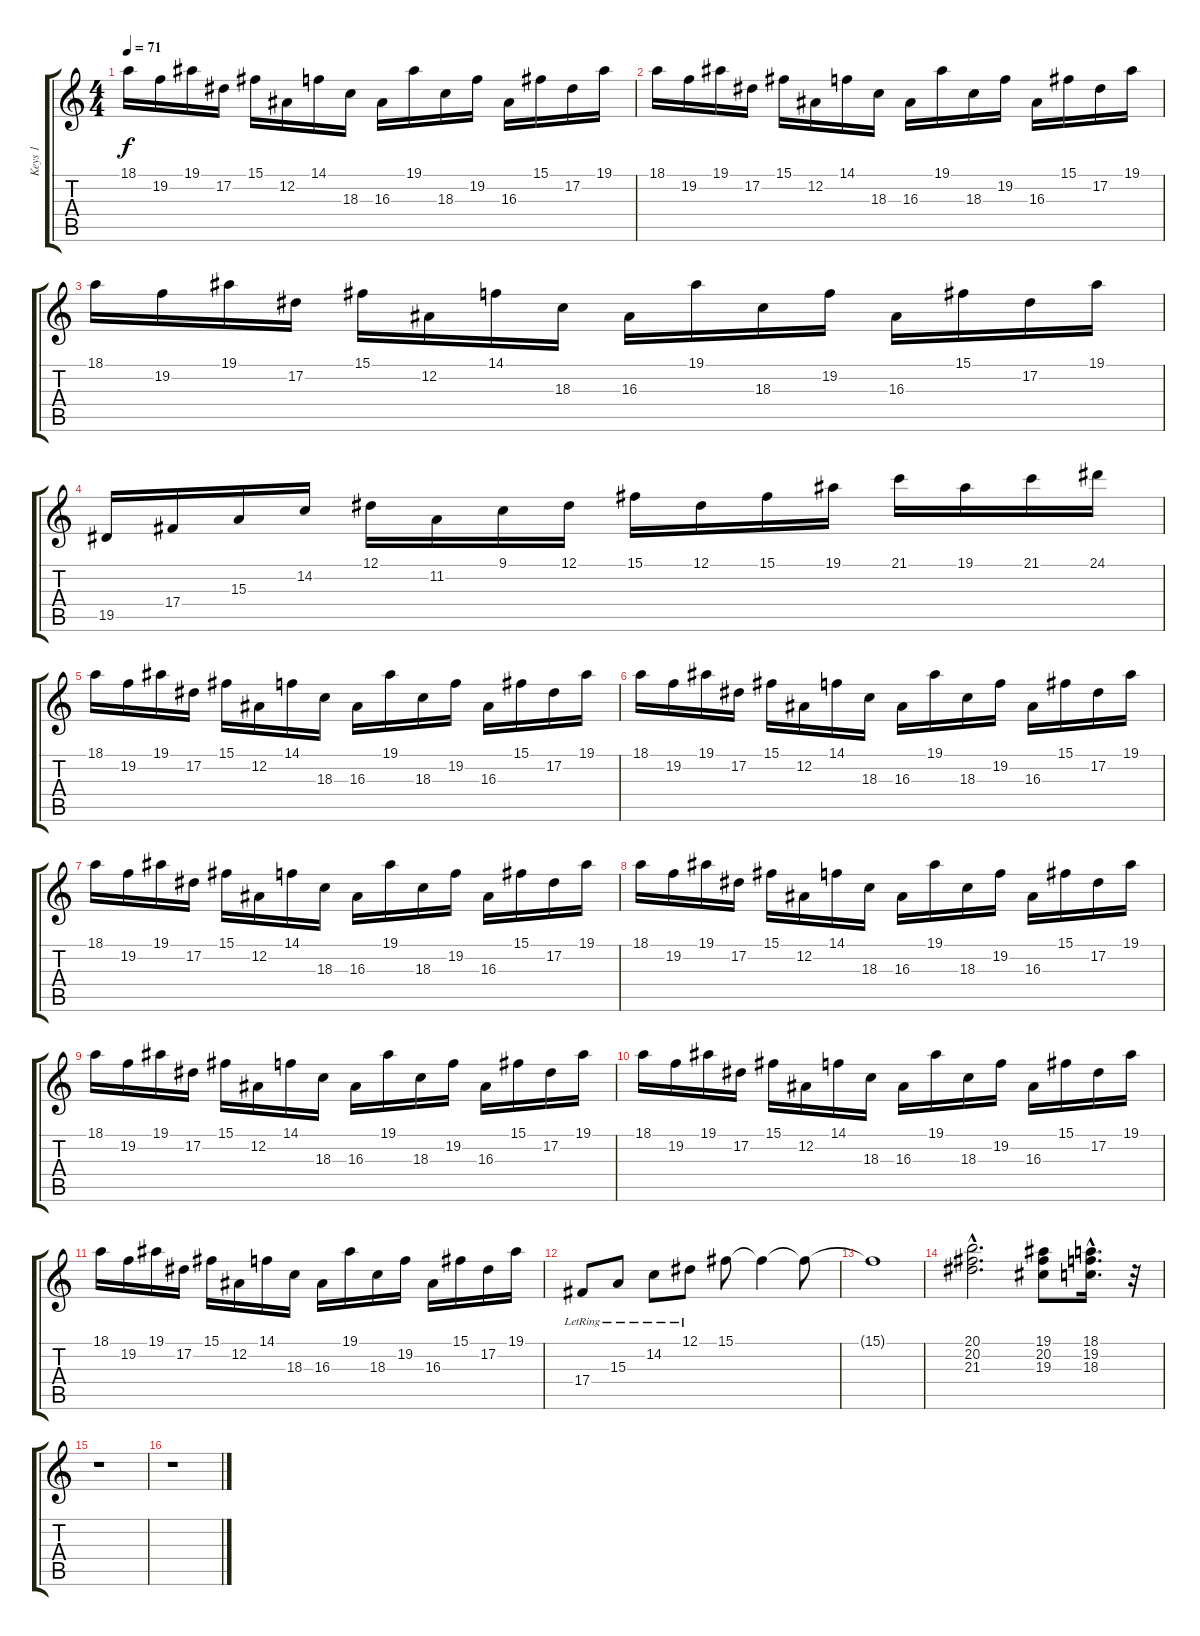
\track ("Keys 1" "Keys 1") {instrument harpsichord}
\staff {score tabs}
\tuning (Eb4 Bb3 Gb3 Db3 Ab2 Eb2) {hide}
\ts (4 4)
\tempo 71
\clef g2
\ks c
18.1.16{dy f volume 7} 19.2.16 19.1.16 17.2.16 15.1.16 12.2.16 14.1.16 18.3.16 16.3.16 19.1.16 18.3.16 19.2.16 16.3.16 15.1.16 17.2.16 19.1.16 |
18.1.16 19.2.16 19.1.16 17.2.16 15.1.16 12.2.16 14.1.16 18.3.16 16.3.16 19.1.16 18.3.16 19.2.16 16.3.16 15.1.16 17.2.16 19.1.16 |
18.1.16 19.2.16 19.1.16 17.2.16 15.1.16 12.2.16 14.1.16 18.3.16 16.3.16 19.1.16 18.3.16 19.2.16 16.3.16 15.1.16 17.2.16 19.1.16 |
19.5.16 17.4.16 15.3.16 14.2.16 12.1.16 11.2.16 9.1.16 12.1.16 15.1.16 12.1.16 15.1.16 19.1.16 21.1.16 19.1.16 21.1.16 24.1.16 |
18.1.16 19.2.16 19.1.16 17.2.16 15.1.16 12.2.16 14.1.16 18.3.16 16.3.16 19.1.16 18.3.16 19.2.16 16.3.16 15.1.16 17.2.16 19.1.16 |
18.1.16 19.2.16 19.1.16 17.2.16 15.1.16 12.2.16 14.1.16 18.3.16 16.3.16 19.1.16 18.3.16 19.2.16 16.3.16 15.1.16 17.2.16 19.1.16 |
18.1.16 19.2.16 19.1.16 17.2.16 15.1.16 12.2.16 14.1.16 18.3.16 16.3.16 19.1.16 18.3.16 19.2.16 16.3.16 15.1.16 17.2.16 19.1.16 |
18.1.16 19.2.16 19.1.16 17.2.16 15.1.16 12.2.16 14.1.16 18.3.16 16.3.16 19.1.16 18.3.16 19.2.16 16.3.16 15.1.16 17.2.16 19.1.16 |
18.1.16 19.2.16 19.1.16 17.2.16 15.1.16 12.2.16 14.1.16 18.3.16 16.3.16 19.1.16 18.3.16 19.2.16 16.3.16 15.1.16 17.2.16 19.1.16 |
18.1.16 19.2.16 19.1.16 17.2.16 15.1.16 12.2.16 14.1.16 18.3.16 16.3.16 19.1.16 18.3.16 19.2.16 16.3.16 15.1.16 17.2.16 19.1.16 |
18.1.16 19.2.16 19.1.16 17.2.16 15.1.16 12.2.16 14.1.16 18.3.16 16.3.16 19.1.16 18.3.16 19.2.16 16.3.16 15.1.16 17.2.16 19.1.16 |
17.4{lr}.8{instrument churchorgan} 15.3{lr}.8 14.2{lr}.8 12.1{lr}.8 15.1.8 15.1{t}.4 15.1{t}.8 |
15.1{t}.1 |
(20.1{hac} 20.2{hac} 21.3{hac}).2{d instrument fx4atmosphere} (19.1 20.2 19.3).8 (18.1{hac} 19.2{hac} 18.3{hac}).16{d} r.32 |
r.1 |
r.1
